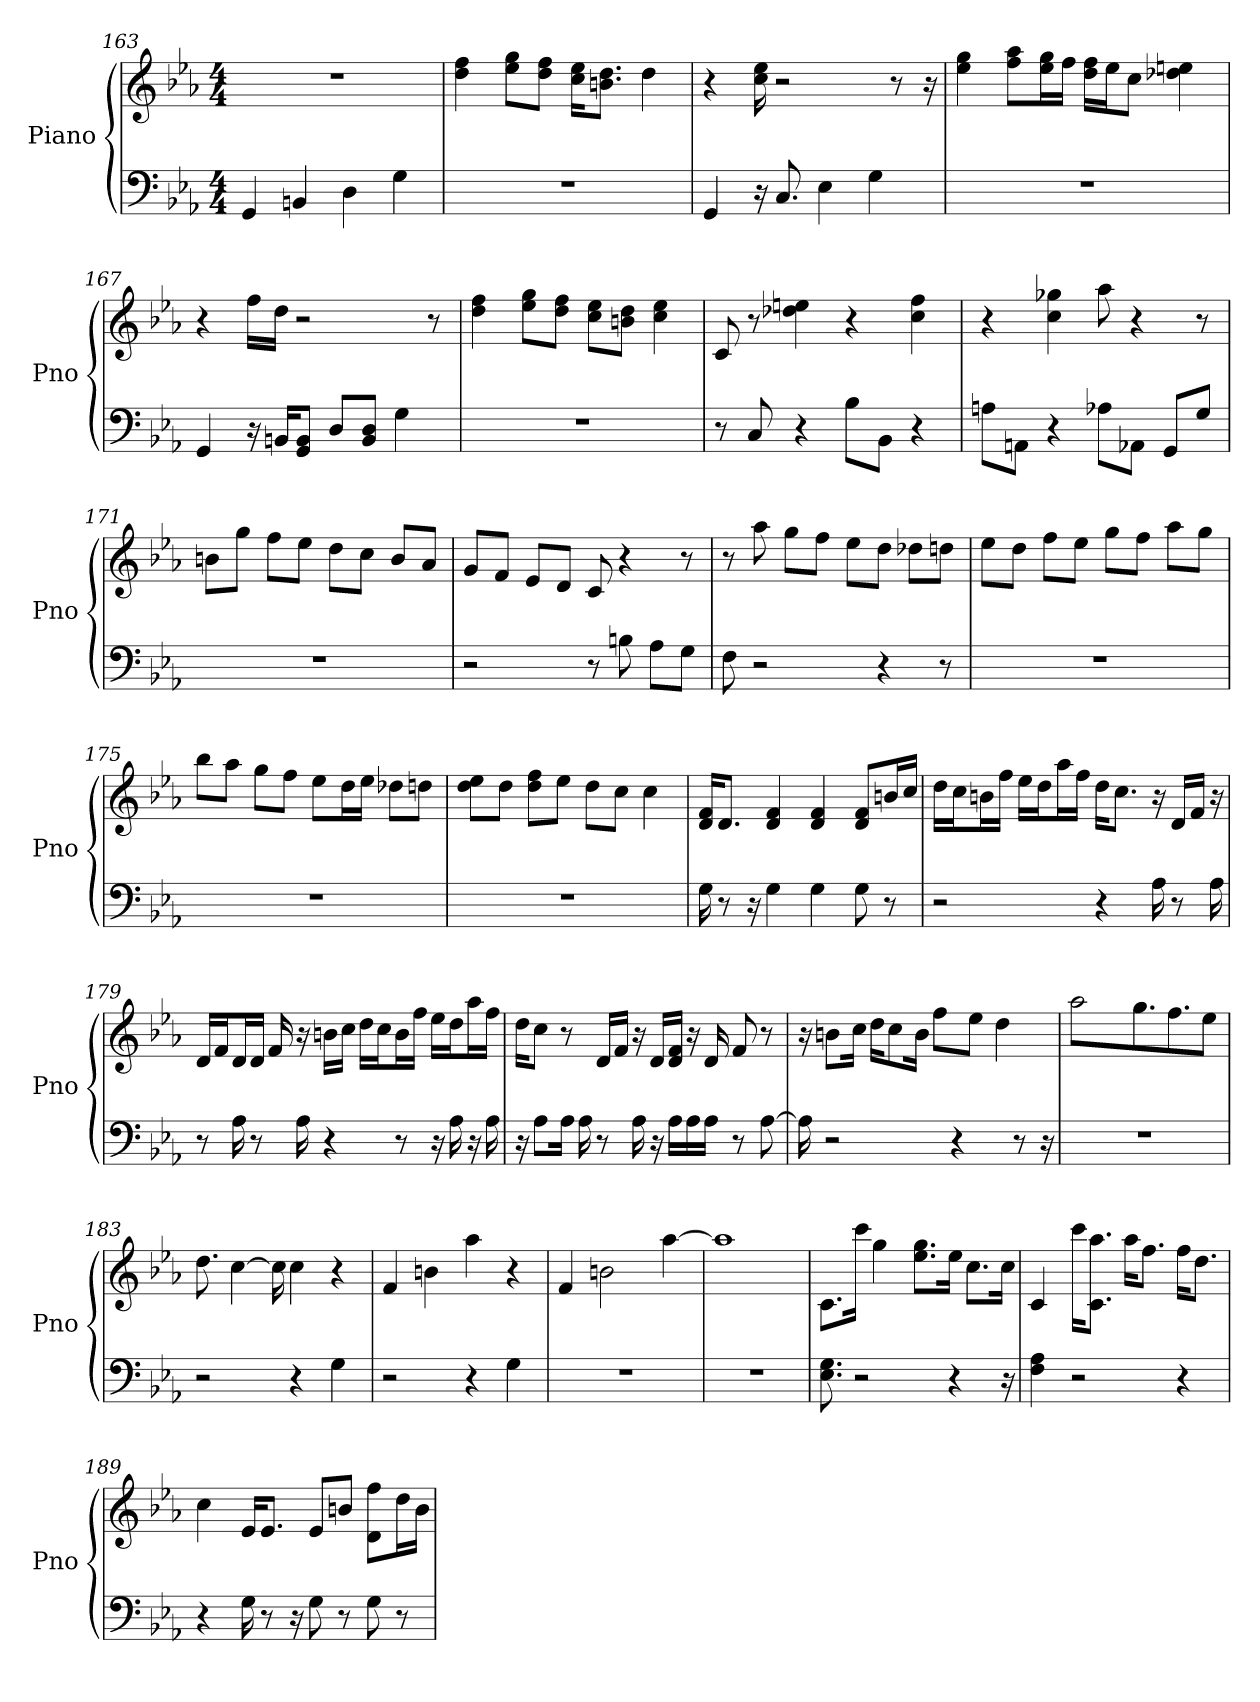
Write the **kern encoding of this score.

**kern	**kern
*part1	*part1
*staff2	*staff1
*I"Piano	*
*I'Pno	*
*clefF4	*clefG2
*k[b-e-a-]	*k[b-e-a-]
*E-:	*E-:
*M4/4	*M4/4
=163	=163
4GG	1r
4BB	.
4D	.
4G	.
=164	=164
1r	4ff 4dd
.	8gg\ 8ee-\L
.	8dd\ 8ff\J
.	16ee-\ 16cc\KL
.	8.dd\ 8.b\J
.	4dd
=165	=165
4GG	4r
16r	16ee- 16cc
8.C	2r
4E-	.
4G	.
.	8r
.	16r
=166	=166
1r	4gg 4ee-
.	8aa-\ 8ff\L
.	16ee-\ 16gg\L
.	16ff\JJ
.	16ff\ 16dd\LL
.	16ee-\J
.	8cc\J
.	4ee 4dd-
=167	=167
4GG	4r
16r	16ff\LL
16BB/KL	16dd\JJ
8GG/ 8BB/J	2r
8D/L	.
8D/ 8BB/J	.
4G	.
.	8r
=168	=168
1r	4ff 4dd
.	8ee-\ 8gg\L
.	8dd\ 8ff\J
.	8ee-\ 8cc\L
.	8dd\ 8b\J
.	4ee- 4cc
=169	=169
8r	8c
8C	8r
4r	4ee 4dd-
8B-\L	4r
8BB-\J	.
4r	4cc 4ff
=170	=170
8A\L	4r
8AA\J	.
4r	4gg- 4cc
8A-\L	8aa-
8AA-\J	4r
8GG/L	.
8G/J	8r
=171	=171
1r	8b\L
.	8gg\J
.	8ff\L
.	8ee-\J
.	8dd\L
.	8cc\J
.	8b/L
.	8a-/J
=172	=172
2r	8g/L
.	8f/J
.	8e-/L
.	8d/J
8r	8c
8B	4r
8A-\L	.
8G\J	8r
=173	=173
8F	8r
2r	8aa-
.	8gg\L
.	8ff\J
.	8ee-\L
4r	8dd\J
.	8dd-\L
8r	8dd\J
=174	=174
1r	8ee-\L
.	8dd\J
.	8ff\L
.	8ee-\J
.	8gg\L
.	8ff\J
.	8aa-\L
.	8gg\J
=175	=175
1r	8bb-\L
.	8aa-\J
.	8gg\L
.	8ff\J
.	8ee-\L
.	16dd\L
.	16ee-\JJ
.	8dd-\L
.	8dd\J
=176	=176
1r	8dd\ 8ee-\L
.	8dd\J
.	8dd\ 8ff\L
.	8ee-\J
.	8dd\L
.	8cc\J
.	4cc
=177	=177
16G	16d/ 16f/KL
8r	8.d/J
16r	.
4G	4f 4d
4G	4f 4d
8G	8d/ 8f/L
8r	16b/L
.	16cc/JJ
=178	=178
2r	16dd\LL
.	16cc\J
.	16b\L
.	16ff\JJ
.	16ee-\LL
.	16dd\J
.	16aa-\L
.	16ff\JJ
4r	16dd\KL
.	8.cc\J
16A-	16r
8r	16d/LL
.	16f/JJ
16A-	16r
=179	=179
8r	16d/LL
.	16f/J
16A-	16d/L
8r	16d/JJ
.	16f
16A-	16r
4r	16b\LL
.	16cc\JJ
.	16dd\LL
.	16cc\J
8r	16b\L
.	16ff\JJ
16r	16ee-\LL
16A-	16dd\J
16r	16aa-\L
16A-	16ff\JJ
=180	=180
16r	16dd\KL
8A-\L	8cc\J
16A-\Jk	8r
16A-	.
8r	16d/LL
.	16f/JJ
16A-	16r
16r	16d/LL
16A-\LL	16f/ 16d/JJ
16A-\	16r
16A-\JJ	16d
8r	8f
[8A-	8r
=181	=181
16A-]	16r
2r	8b\L
.	16cc\Jk
.	16dd\KL
.	8cc\
.	16b\Jk
.	8ff\L
4r	.
.	8ee-\J
.	4dd
8r	.
16r	.
=182	=182
1r	2aa-
.	8.gg\L
.	8.ff\J
.	8ee-J
=183	=183
2r	8.dd
.	[4cc
.	16cc]
4r	4cc
4G	4r
=184	=184
2r	4f
.	4b
4r	4aa-
4G	4r
=185	=185
1r	4f
.	2b
.	[4aa-
=186	=186
1r	1aa-]
=187	=187
8.E- 8.G	8.c\L
2r	16ccc\Jk
.	4gg
.	8.gg\ 8.ee-\L
4r	16ee-\Jk
.	8.cc\L
16r	16cc\Jk
=188	=188
4F 4A-	4c
2r	16ccc\KL
.	8.c\ 8.aa-\J
.	16aa-\KL
.	8.ff\J
4r	16ff\KL
.	8.dd\J
=189	=189
4r	4cc
16G	16e-/KL
8r	8.e-/J
16r	.
8G	8e-/L
8r	8b/J
8G	8ff\ 8d\L
8r	16dd\L
.	16b\JJ
=	=
*-	*-
